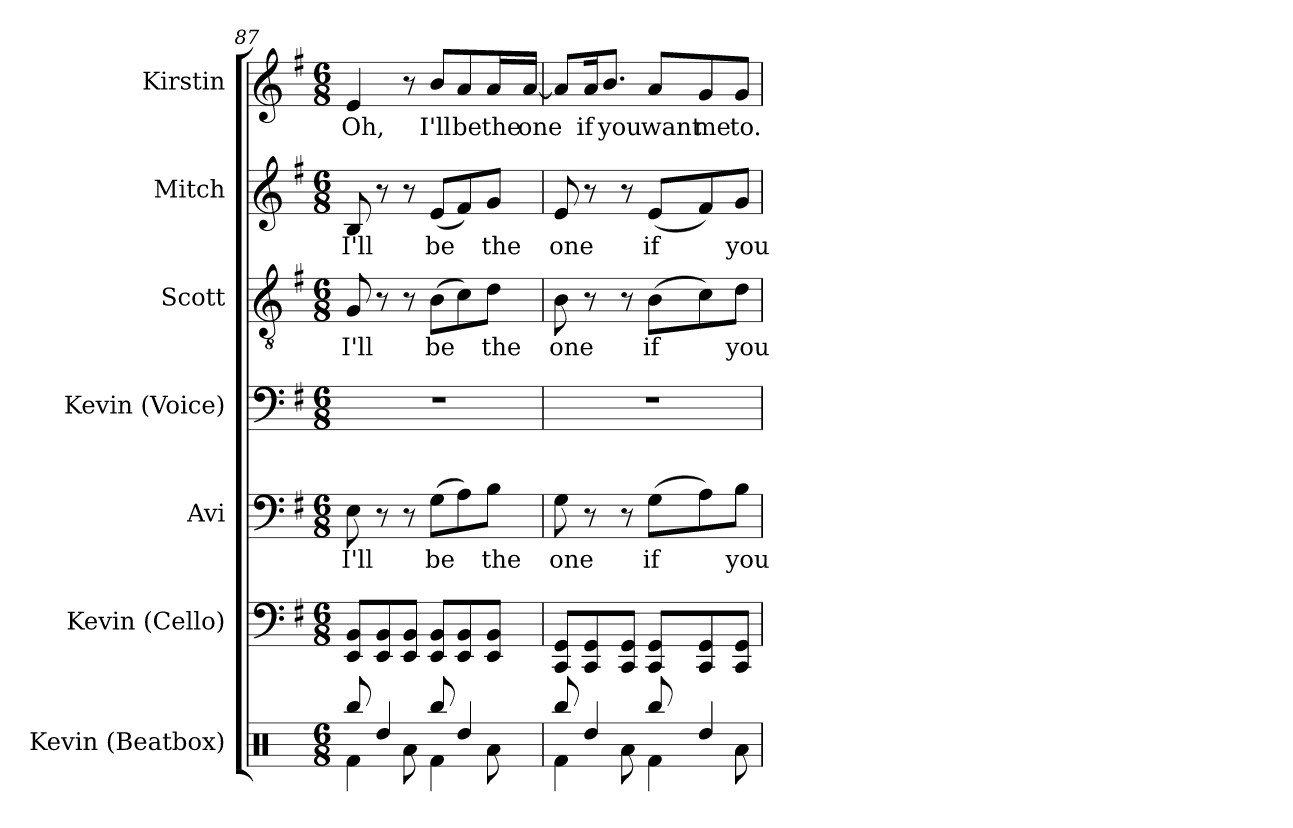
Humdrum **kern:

**kern	**kern	**kern	**text	**kern	**kern	**text	**kern	**text	**kern	**text
*part7	*part6	*part5	*part5	*part4	*part3	*part3	*part2	*part2	*part1	*part1
*staff7	*staff6	*staff5	*staff5	*staff4	*staff3	*staff3	*staff2	*staff2	*staff1	*staff1
*I"Kevin (Beatbox)	*I"Kevin (Cello)	*I"Avi	*	*I"Kevin (Voice)	*I"Scott	*	*I"Mitch	*	*I"Kirstin	*
*I'Ke. (B)	*I'Ke. (C)	*I'A.	*	*I'Ke. (V)	*I'S.	*	*I'M.	*	*I'Kr.	*
!!LO:PB:g=z
*clefX	*clefF4	*clefF4	*	*clefF4	*clefGv2	*	*clefG2	*	*clefG2	*
*k[]	*k[f#]	*k[f#]	*	*k[f#]	*k[f#]	*	*k[f#]	*	*k[f#]	*
*M6/8	*M6/8	*M6/8	*	*M6/8	*M6/8	*	*M6/8	*	*M6/8	*
=87	=87	=87	=87	=87	=87	=87	=87	=87	=87	=87
*^	*	*	*	*	*	*	*	*	*	*
8Rbb/	4Rf\	8EE/ 8BB/L	8E\	I'll	2.r	8G/	I'll	8B/	I'll	4e/	Oh,
4Rdd/	.	8EE/ 8BB/	8r	.	.	8r	.	8r	.	.	.
.	8Ra\	8EE/ 8BB/J	8r	.	.	8r	.	8r	.	8r	.
8Rbb/	4Rf\	8EE/ 8BB/L	(8G\L	-be	.	(8B\L	be	(8e/L	be	8b/L	I'll
4Rdd/	.	8EE/ 8BB/	8A\)	.	.	8c\)	.	8f#/)	.	8a/	be
.	8Ra\	8EE/ 8BB/J	8B\J	the	.	8d\J	the	8g/J	the	16a/L	the
.	.	.	.	.	.	.	.	.	.	[16a/JJ	one
=88	=88	=88	=88	=88	=88	=88	=88	=88	=88	=88	=88
8Rbb/	4Rf\	8CC/ 8GG/L	8G\	one	2.r	8B\	one	8e/	one	8a/L]	.
4Rdd/	.	8CC/ 8GG/	8r	.	.	8r	.	8r	.	16a/K	if
.	.	.	.	.	.	.	.	.	.	8.b/J	you
.	8Ra\	8CC/ 8GG/J	8r	.	.	8r	.	8r	.	.	.
8Rbb/	4Rf\	8CC/ 8GG/L	(8G\L	if	.	(8B\L	if	(8e/L	if	8a/L	want
4Rdd/	.	8CC/ 8GG/	8A\)	.	.	8c\)	.	8f#/)	.	8g/	me
.	8Ra\	8CC/ 8GG/J	8B\J	you	.	8d\J	you	8g/J	you	8g/J	to.
*v	*v	*	*	*	*	*	*	*	*	*	*
=	=	=	=	=	=	=	=	=	=	=
*-	*-	*-	*-	*-	*-	*-	*-	*-	*-	*-
